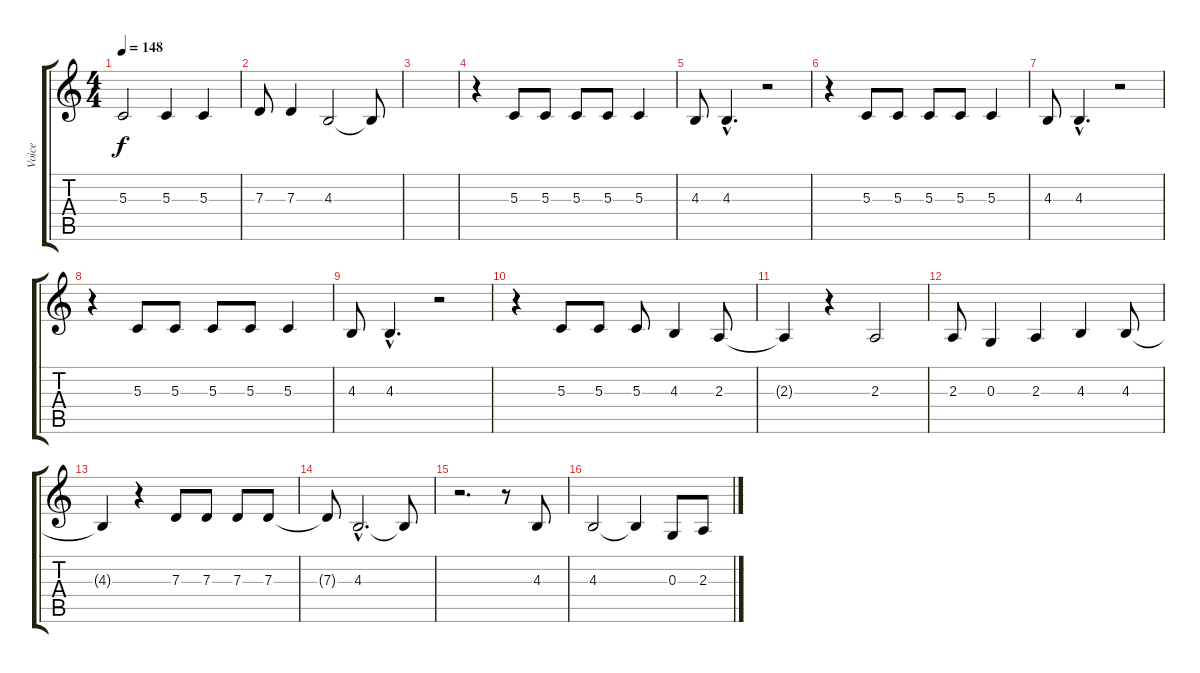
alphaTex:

\track ("Voice" "Voice") {instrument cello}
\staff {score tabs}
\tuning (E4 B3 G3 D3 A2 E2) {hide}
\ts (4 4)
\tempo 148
\clef g2
\ks c
5.3{t}.2{dy f} 5.3.4 5.3.4 |
7.3.8 7.3.4 4.3.2 4.3{t}.8 |
|
r.4 5.3.8 5.3.8 5.3.8 5.3.8 5.3.4 |
4.3.8 4.3{hac}.4{d} r.2 |
r.4 5.3.8 5.3.8 5.3.8 5.3.8 5.3.4 |
4.3.8 4.3{hac}.4{d} r.2 |
r.4 5.3.8 5.3.8 5.3.8 5.3.8 5.3.4 |
4.3.8 4.3{hac}.4{d} r.2 |
r.4 5.3.8 5.3.8 5.3.8 4.3.4 2.3.8 |
2.3{t}.4 r.4 2.3.2 |
2.3.8 0.3.4 2.3.4 4.3.4 4.3.8 |
4.3{t}.4 r.4 7.3.8 7.3.8 7.3.8 7.3.8 |
7.3{t}.8 4.3{hac}.2{d} 4.3{t}.8 |
r.2{d} r.8 4.3.8 |
4.3.2 4.3{t}.4 0.3.8 2.3.8
